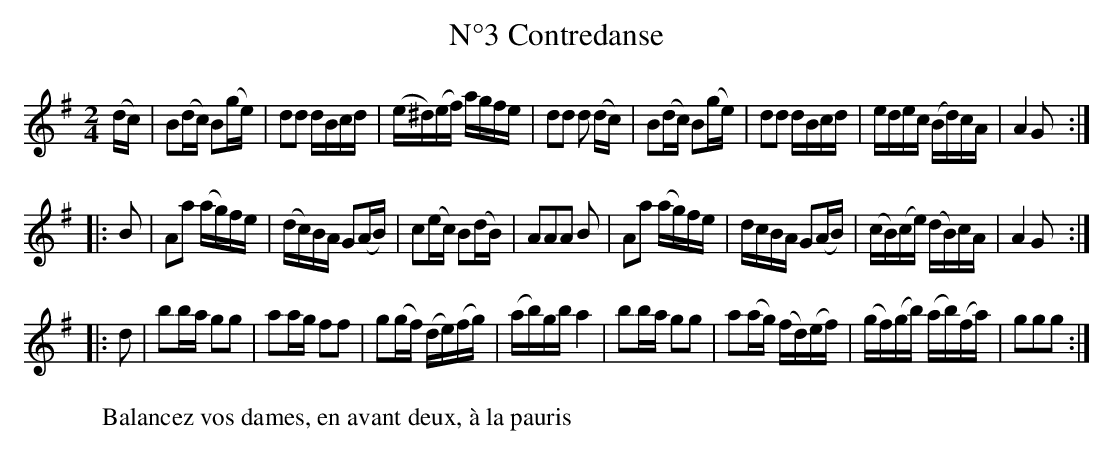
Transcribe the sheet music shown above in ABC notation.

X:1
T:N°3 Contredanse
M:2/4
K:Gmaj
L:1/16
(dc)|B2(dc) B2(ge)|d2d2 dBcd|(e^d)(ef) agfe|d2d2 d2 (dc)|B2(dc) B2(ge)|d2d2 dBcd|edec (Bd)cA|A4 G2:|
|:B2|A2a2 (ag)fe|(dc)BA G2(AB)|c2(ec) B2(dB)|A2A2A2 B2|A2a2 (ag)fe|dcBA G2(AB)|(cB)(ce) (dB)cA|A4 G2:|
|:d2|b2ba g2g2|a2ag f2f2|g2(gf) (de)(fg)|(ab)gb a4|b2ba g2g2|a2(ag) (fd)(ef)|(gf)(gb) (ab)(fa)|g2g2g2:|]
W:Balancez vos dames, en avant deux, à la pauris
